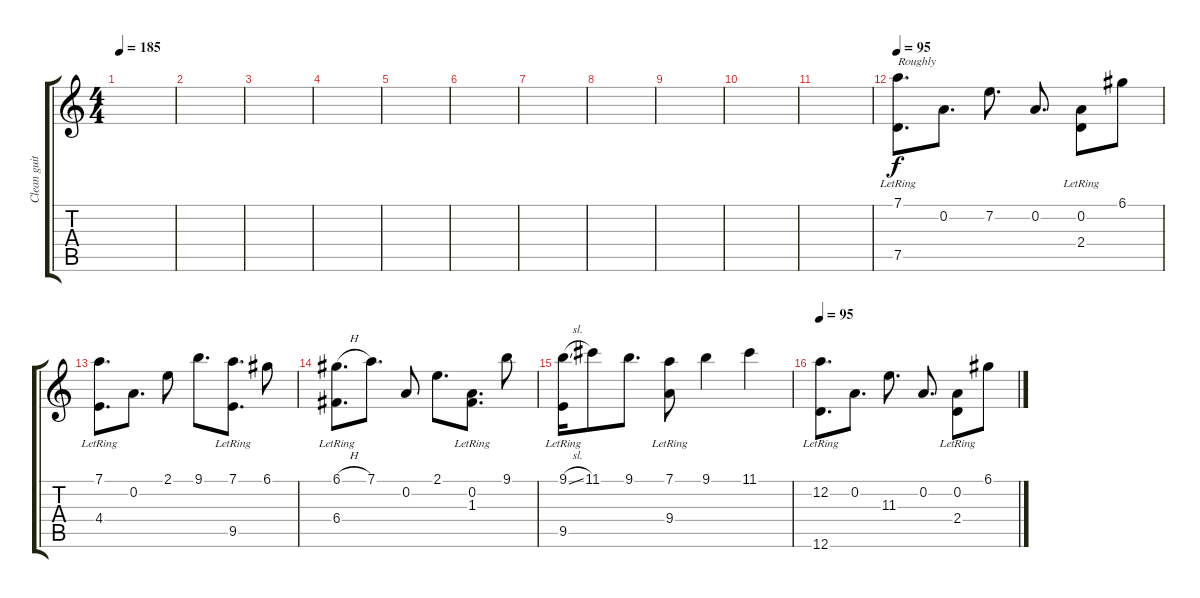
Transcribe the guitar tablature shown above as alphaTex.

\track ("Clean guitar" "Clean guit") {instrument electricguitarclean}
\staff {score tabs}
\tuning (D4 A3 F3 C3 G2 D2) {hide}
\ts (4 4)
\tempo 185
\clef g2
\ks c
|
|
|
|
|
|
|
|
|
|
|
\tempo 95
(7.1 7.5{lr}).8{d txt "Roughly"} 0.2.8{d} 7.2.8{d} 0.2.8{d} (0.2 2.4{lr}).8 6.1.8 |
(7.1 4.4{lr}).8{d} 0.2.8{d} 2.1.8 9.1.8{d} (7.1 9.5{lr}).8{d} 6.1.8 |
(6.1{h} 6.4{lr}).8{d} 7.1.8{d} 0.2.8 2.1.8{d} (0.2 1.3{lr}).8{d} 9.1.8 |
(9.1{sl} 9.5{lr}).16 11.1.8 9.1.8{d} (7.1 9.4{lr}).8 9.1.4 11.1.4 |
\tempo 95
(12.2 12.6{lr}).8{d} 0.2.8{d} 11.3.8{d} 0.2.8{d} (0.2 2.4{lr}).8 6.1.8
